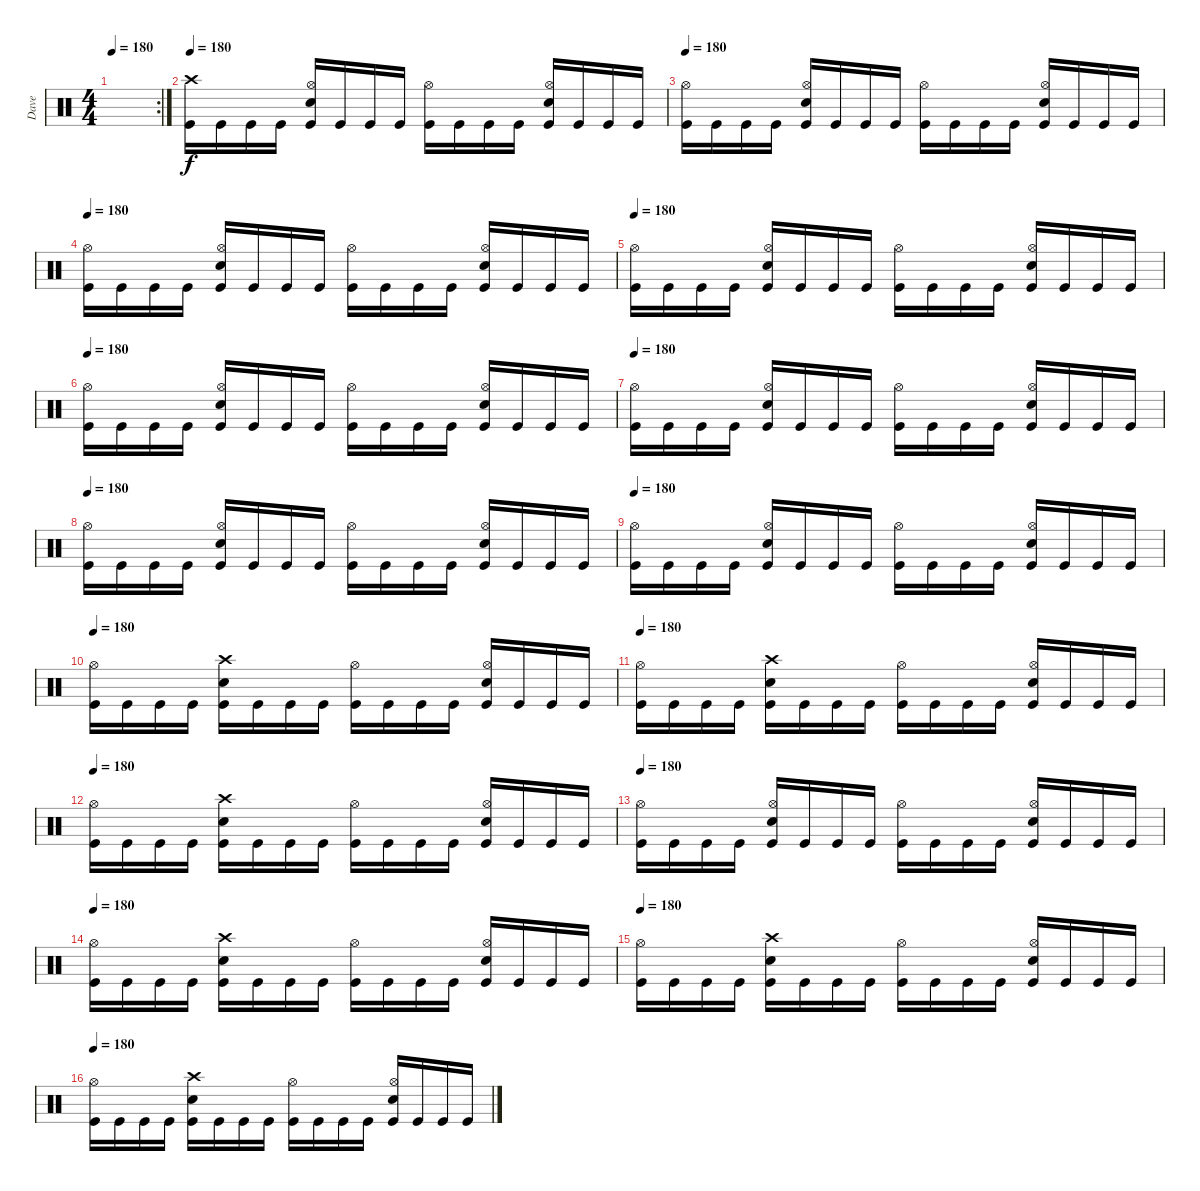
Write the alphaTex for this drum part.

\track ("Dave" "Dave") {instrument percussion}
\staff {score}
\articulation defaults
\rc 2
\ts (4 4)
\tempo 180
\clef neutral
\ks c
|
\tempo 180
("Crash high (hit)" "Kick (hit)").16 "Kick (hit)".16 "Kick (hit)".16 "Kick (hit)".16 ("Hi-Hat (open)" "Snare (hit) 2" "Kick (hit)").16 "Kick (hit)".16 "Kick (hit)".16 "Kick (hit)".16 ("Hi-Hat (open)" "Kick (hit)").16 "Kick (hit)".16 "Kick (hit)".16 "Kick (hit)".16 ("Hi-Hat (open)" "Snare (hit) 2" "Kick (hit)").16 "Kick (hit)".16 "Kick (hit)".16 "Kick (hit)".16 |
\tempo 180
("Hi-Hat (open)" "Kick (hit)").16 "Kick (hit)".16 "Kick (hit)".16 "Kick (hit)".16 ("Hi-Hat (open)" "Snare (hit) 2" "Kick (hit)").16 "Kick (hit)".16 "Kick (hit)".16 "Kick (hit)".16 ("Hi-Hat (open)" "Kick (hit)").16 "Kick (hit)".16 "Kick (hit)".16 "Kick (hit)".16 ("Hi-Hat (open)" "Snare (hit) 2" "Kick (hit)").16 "Kick (hit)".16 "Kick (hit)".16 "Kick (hit)".16 |
\tempo 180
("Hi-Hat (open)" "Kick (hit)").16 "Kick (hit)".16 "Kick (hit)".16 "Kick (hit)".16 ("Hi-Hat (open)" "Snare (hit) 2" "Kick (hit)").16 "Kick (hit)".16 "Kick (hit)".16 "Kick (hit)".16 ("Hi-Hat (open)" "Kick (hit)").16 "Kick (hit)".16 "Kick (hit)".16 "Kick (hit)".16 ("Hi-Hat (open)" "Snare (hit) 2" "Kick (hit)").16 "Kick (hit)".16 "Kick (hit)".16 "Kick (hit)".16 |
\tempo 180
("Hi-Hat (open)" "Kick (hit)").16 "Kick (hit)".16 "Kick (hit)".16 "Kick (hit)".16 ("Hi-Hat (open)" "Snare (hit) 2" "Kick (hit)").16 "Kick (hit)".16 "Kick (hit)".16 "Kick (hit)".16 ("Hi-Hat (open)" "Kick (hit)").16 "Kick (hit)".16 "Kick (hit)".16 "Kick (hit)".16 ("Hi-Hat (open)" "Snare (hit) 2" "Kick (hit)").16 "Kick (hit)".16 "Kick (hit)".16 "Kick (hit)".16 |
\tempo 180
("Hi-Hat (open)" "Kick (hit)").16 "Kick (hit)".16 "Kick (hit)".16 "Kick (hit)".16 ("Hi-Hat (open)" "Snare (hit) 2" "Kick (hit)").16 "Kick (hit)".16 "Kick (hit)".16 "Kick (hit)".16 ("Hi-Hat (open)" "Kick (hit)").16 "Kick (hit)".16 "Kick (hit)".16 "Kick (hit)".16 ("Hi-Hat (open)" "Snare (hit) 2" "Kick (hit)").16 "Kick (hit)".16 "Kick (hit)".16 "Kick (hit)".16 |
\tempo 180
("Hi-Hat (open)" "Kick (hit)").16 "Kick (hit)".16 "Kick (hit)".16 "Kick (hit)".16 ("Hi-Hat (open)" "Snare (hit) 2" "Kick (hit)").16 "Kick (hit)".16 "Kick (hit)".16 "Kick (hit)".16 ("Hi-Hat (open)" "Kick (hit)").16 "Kick (hit)".16 "Kick (hit)".16 "Kick (hit)".16 ("Hi-Hat (open)" "Snare (hit) 2" "Kick (hit)").16 "Kick (hit)".16 "Kick (hit)".16 "Kick (hit)".16 |
\tempo 180
("Hi-Hat (open)" "Kick (hit)").16 "Kick (hit)".16 "Kick (hit)".16 "Kick (hit)".16 ("Hi-Hat (open)" "Snare (hit) 2" "Kick (hit)").16 "Kick (hit)".16 "Kick (hit)".16 "Kick (hit)".16 ("Hi-Hat (open)" "Kick (hit)").16 "Kick (hit)".16 "Kick (hit)".16 "Kick (hit)".16 ("Hi-Hat (open)" "Snare (hit) 2" "Kick (hit)").16 "Kick (hit)".16 "Kick (hit)".16 "Kick (hit)".16 |
\tempo 180
("Hi-Hat (open)" "Kick (hit)").16 "Kick (hit)".16 "Kick (hit)".16 "Kick (hit)".16 ("Hi-Hat (open)" "Snare (hit) 2" "Kick (hit)").16 "Kick (hit)".16 "Kick (hit)".16 "Kick (hit)".16 ("Hi-Hat (open)" "Kick (hit)").16 "Kick (hit)".16 "Kick (hit)".16 "Kick (hit)".16 ("Hi-Hat (open)" "Snare (hit) 2" "Kick (hit)").16 "Kick (hit)".16 "Kick (hit)".16 "Kick (hit)".16 |
\tempo 180
("Hi-Hat (open)" "Kick (hit)").16 "Kick (hit)".16 "Kick (hit)".16 "Kick (hit)".16 ("Crash high (hit)" "Snare (hit) 2" "Kick (hit)").16 "Kick (hit)".16 "Kick (hit)".16 "Kick (hit)".16 ("Hi-Hat (open)" "Kick (hit)").16 "Kick (hit)".16 "Kick (hit)".16 "Kick (hit)".16 ("Hi-Hat (open)" "Snare (hit) 2" "Kick (hit)").16 "Kick (hit)".16 "Kick (hit)".16 "Kick (hit)".16 |
\tempo 180
("Hi-Hat (open)" "Kick (hit)").16 "Kick (hit)".16 "Kick (hit)".16 "Kick (hit)".16 ("Crash high (hit)" "Snare (hit) 2" "Kick (hit)").16 "Kick (hit)".16 "Kick (hit)".16 "Kick (hit)".16 ("Hi-Hat (open)" "Kick (hit)").16 "Kick (hit)".16 "Kick (hit)".16 "Kick (hit)".16 ("Hi-Hat (open)" "Snare (hit) 2" "Kick (hit)").16 "Kick (hit)".16 "Kick (hit)".16 "Kick (hit)".16 |
\tempo 180
("Hi-Hat (open)" "Kick (hit)").16 "Kick (hit)".16 "Kick (hit)".16 "Kick (hit)".16 ("Crash high (hit)" "Snare (hit) 2" "Kick (hit)").16 "Kick (hit)".16 "Kick (hit)".16 "Kick (hit)".16 ("Hi-Hat (open)" "Kick (hit)").16 "Kick (hit)".16 "Kick (hit)".16 "Kick (hit)".16 ("Hi-Hat (open)" "Snare (hit) 2" "Kick (hit)").16 "Kick (hit)".16 "Kick (hit)".16 "Kick (hit)".16 |
\tempo 180
("Hi-Hat (open)" "Kick (hit)").16 "Kick (hit)".16 "Kick (hit)".16 "Kick (hit)".16 ("Hi-Hat (open)" "Snare (hit) 2" "Kick (hit)").16 "Kick (hit)".16 "Kick (hit)".16 "Kick (hit)".16 ("Hi-Hat (open)" "Kick (hit)").16 "Kick (hit)".16 "Kick (hit)".16 "Kick (hit)".16 ("Hi-Hat (open)" "Snare (hit) 2" "Kick (hit)").16 "Kick (hit)".16 "Kick (hit)".16 "Kick (hit)".16 |
\tempo 180
("Hi-Hat (open)" "Kick (hit)").16 "Kick (hit)".16 "Kick (hit)".16 "Kick (hit)".16 ("Crash high (hit)" "Snare (hit) 2" "Kick (hit)").16 "Kick (hit)".16 "Kick (hit)".16 "Kick (hit)".16 ("Hi-Hat (open)" "Kick (hit)").16 "Kick (hit)".16 "Kick (hit)".16 "Kick (hit)".16 ("Hi-Hat (open)" "Snare (hit) 2" "Kick (hit)").16 "Kick (hit)".16 "Kick (hit)".16 "Kick (hit)".16 |
\tempo 180
("Hi-Hat (open)" "Kick (hit)").16 "Kick (hit)".16 "Kick (hit)".16 "Kick (hit)".16 ("Crash high (hit)" "Snare (hit) 2" "Kick (hit)").16 "Kick (hit)".16 "Kick (hit)".16 "Kick (hit)".16 ("Hi-Hat (open)" "Kick (hit)").16 "Kick (hit)".16 "Kick (hit)".16 "Kick (hit)".16 ("Hi-Hat (open)" "Snare (hit) 2" "Kick (hit)").16 "Kick (hit)".16 "Kick (hit)".16 "Kick (hit)".16 |
\tempo 180
("Hi-Hat (open)" "Kick (hit)").16 "Kick (hit)".16 "Kick (hit)".16 "Kick (hit)".16 ("Crash high (hit)" "Snare (hit) 2" "Kick (hit)").16 "Kick (hit)".16 "Kick (hit)".16 "Kick (hit)".16 ("Hi-Hat (open)" "Kick (hit)").16 "Kick (hit)".16 "Kick (hit)".16 "Kick (hit)".16 ("Hi-Hat (open)" "Snare (hit) 2" "Kick (hit)").16 "Kick (hit)".16 "Kick (hit)".16 "Kick (hit)".16
